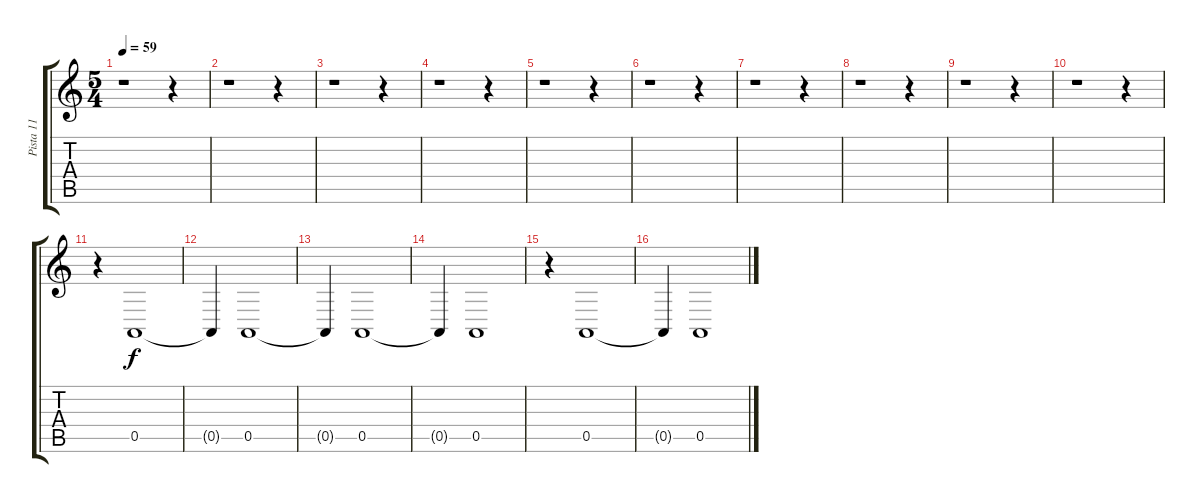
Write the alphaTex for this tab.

\track ("Pista 11" "Pista 11") {instrument reversecymbal}
\staff {score tabs}
\tuning (E4 B3 G3 D3 A2 E2) {hide}
\ts (5 4)
\tempo 59
\clef g2
\ks c
r.1{dy f} r.4 |
r.1 r.4 |
r.1 r.4 |
r.1 r.4 |
r.1 r.4 |
r.1 r.4 |
r.1 r.4 |
r.1 r.4 |
r.1 r.4 |
r.1 r.4 |
r.4 0.5.1 |
0.5{t}.4 0.5.1 |
0.5{t}.4 0.5.1 |
0.5{t}.4 0.5.1 |
r.4 0.5.1 |
0.5{t}.4 0.5.1
